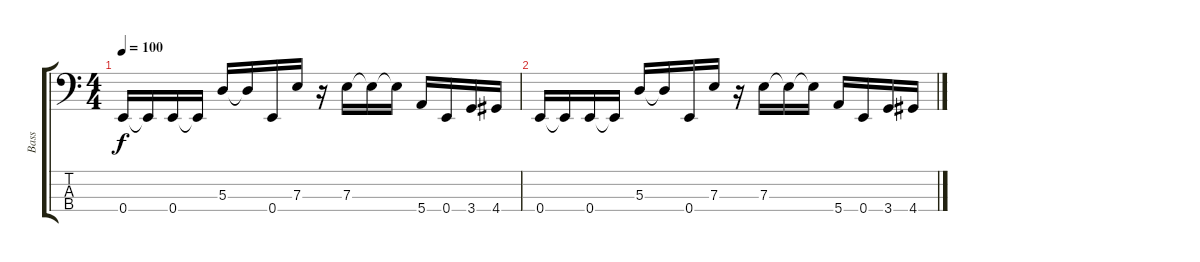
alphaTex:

\track ("Bass" "Bass") {instrument electricbassfinger}
\staff {score tabs}
\tuning (A2 D2 A1 E1) {hide}
\ts (4 4)
\tempo 100
\clef f4
\ks c
0.4.16{dy f} 0.4{t}.16 0.4.16 0.4{t}.16 5.3.16 5.3{t}.16 0.4.16 7.3.16 r.16 7.3.16 7.3{t}.16 7.3{t}.16 5.4.16 0.4.16 3.4.16 4.4.16 |
0.4.16 0.4{t}.16 0.4.16 0.4{t}.16 5.3.16 5.3{t}.16 0.4.16 7.3.16 r.16 7.3.16 7.3{t}.16 7.3{t}.16 5.4.16 0.4.16 3.4.16 4.4.16
